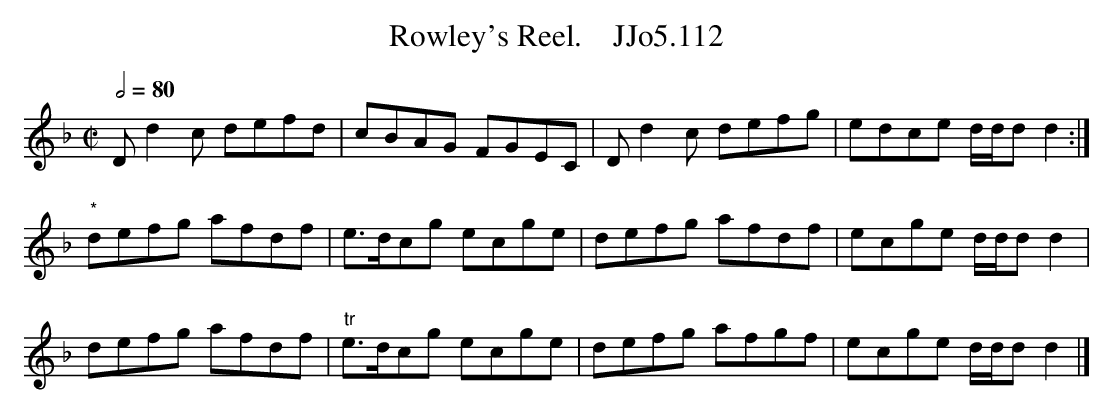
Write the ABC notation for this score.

X:1
T:Rowley's Reel.    JJo5.112
Q:1/2=80
M:C|
L:1/8
K:Dm
Dd2c defd|cBAG FGEC|Dd2c defg|edce d/d/d d2 :|
"*"defg afdf|e>dcg ecge|defg afdf|ecge d/d/d d2|
defg afdf|"tr"e>dcg ecge|defg afgf|ecge d/d/d d2 |]
